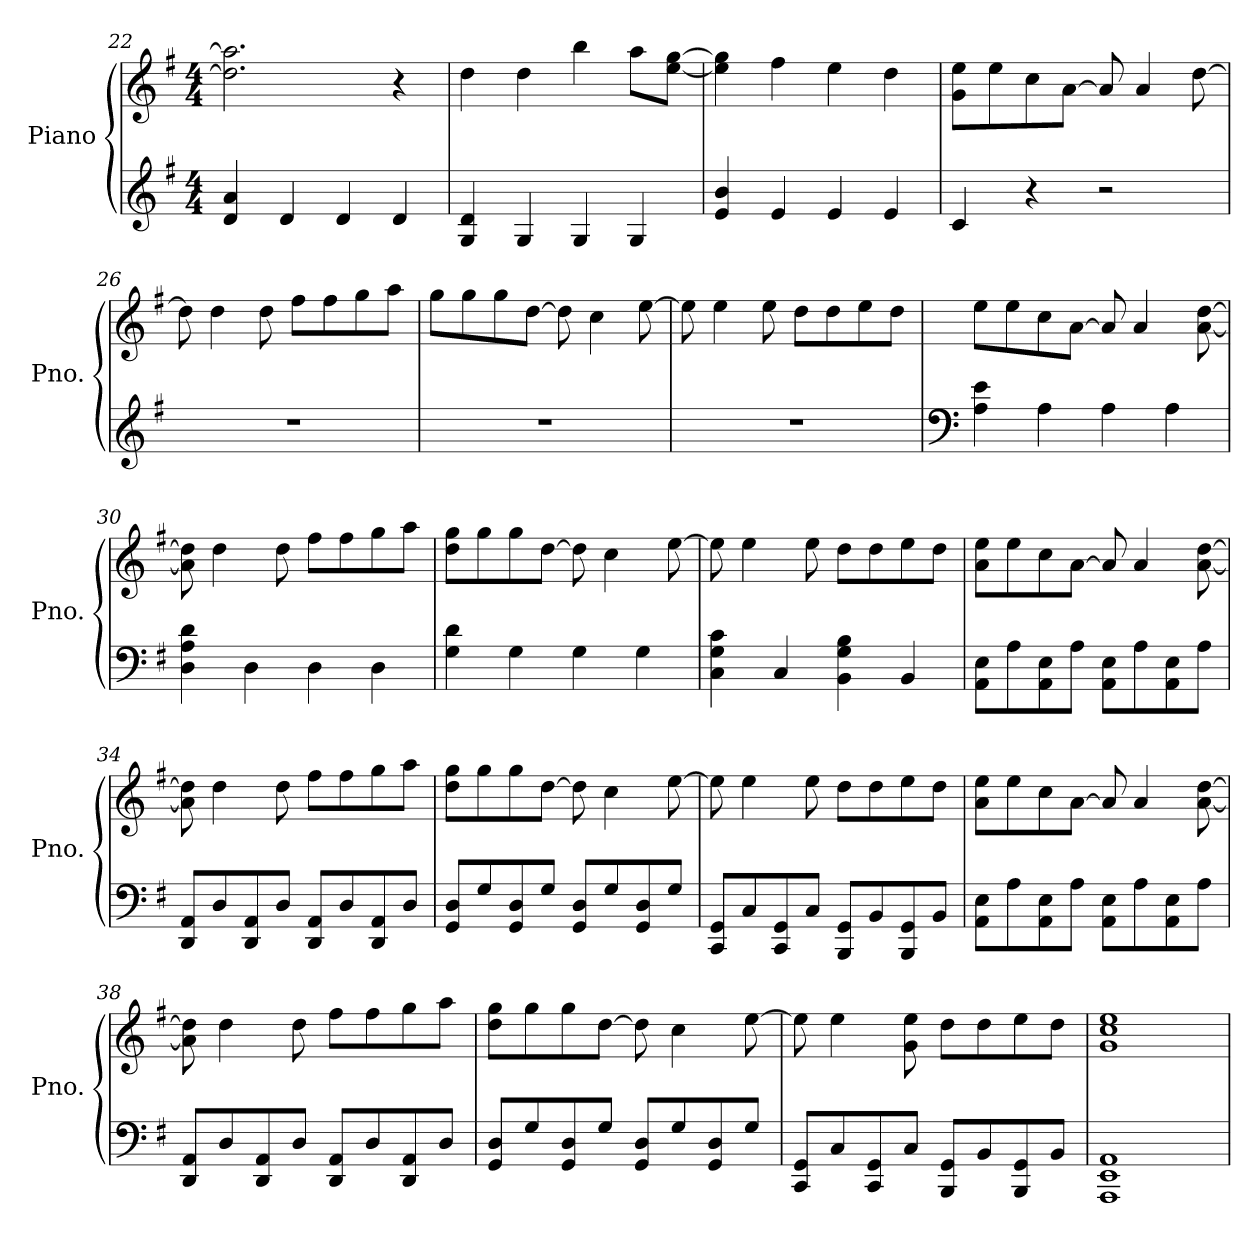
**kern	**kern
*part2	*part1
*staff2	*staff1
*I"Piano	*I"Piano
*I'Pno.	*I'Pno.
!!LO:LB:g=z
*clefG2	*clefG2
*k[f#]	*k[f#]
*M4/4	*M4/4
=22	=22
4d/ 4a/	2.dd\] 2.aa\]
4d/	.
4d/	.
4d/	4r
=23	=23
4G/ 4d/	4dd\
4G/	4dd\
4G/	4bb\
4G/	8aa\L
.	[8ee\ [8gg\J
=24	=24
4e/ 4b/	4ee\] 4gg\]
4e/	4ff#\
4e/	4ee\
4e/	4dd\
=25	=25
4c/	8g\ 8ee\L
.	8ee\
4r	8cc\
.	[8a\J
2r	8a/]
.	4a/
.	[8dd\
=26	=26
1r	8dd\]
.	4dd\
.	8dd\
.	8ff#\L
.	8ff#\
.	8gg\
.	8aa\J
=27	=27
1r	8gg\L
.	8gg\
.	8gg\
.	[8dd\J
.	8dd\]
.	4cc\
.	[8ee\
!!LO:LB:g=z
=28	=28
1r	8ee\]
.	4ee\
.	8ee\
.	8dd\L
.	8dd\
.	8ee\
.	8dd\J
=29	=29
*clefF4	*
4A\ 4e\	8ee\L
.	8ee\
4A\	8cc\
.	[8a\J
4A\	8a/]
.	4a/
4A\	.
.	[8a\ [8dd\
=30	=30
4D\ 4A\ 4d\	8a\] 8dd\]
.	4dd\
4D\	.
.	8dd\
4D\	8ff#\L
.	8ff#\
4D\	8gg\
.	8aa\J
=31	=31
4G\ 4d\	8dd\ 8gg\L
.	8gg\
4G\	8gg\
.	[8dd\J
4G\	8dd\]
.	4cc\
4G\	.
.	[8ee\
=32	=32
4C\ 4G\ 4c\	8ee\]
.	4ee\
4C/	.
.	8ee\
4BB\ 4G\ 4B\	8dd\L
.	8dd\
4BB/	8ee\
.	8dd\J
!!LO:LB:g=z
=33	=33
8AA\ 8E\L	8a\ 8ee\L
8A\	8ee\
8AA\ 8E\	8cc\
8A\J	[8a\J
8AA\ 8E\L	8a/]
8A\	4a/
8AA\ 8E\	.
8A\J	[8a\ [8dd\
=34	=34
8DD/ 8AA/L	8a\] 8dd\]
8D/	4dd\
8DD/ 8AA/	.
8D/J	8dd\
8DD/ 8AA/L	8ff#\L
8D/	8ff#\
8DD/ 8AA/	8gg\
8D/J	8aa\J
=35	=35
8GG/ 8D/L	8dd\ 8gg\L
8G/	8gg\
8GG/ 8D/	8gg\
8G/J	[8dd\J
8GG/ 8D/L	8dd\]
8G/	4cc\
8GG/ 8D/	.
8G/J	[8ee\
=36	=36
8CC/ 8GG/L	8ee\]
8C/	4ee\
8CC/ 8GG/	.
8C/J	8ee\
8BBB/ 8GG/L	8dd\L
8BB/	8dd\
8BBB/ 8GG/	8ee\
8BB/J	8dd\J
=37	=37
8AA\ 8E\L	8a\ 8ee\L
8A\	8ee\
8AA\ 8E\	8cc\
8A\J	[8a\J
8AA\ 8E\L	8a/]
8A\	4a/
8AA\ 8E\	.
8A\J	[8a\ [8dd\
!!LO:PB:g=z
=38	=38
8DD/ 8AA/L	8a\] 8dd\]
8D/	4dd\
8DD/ 8AA/	.
8D/J	8dd\
8DD/ 8AA/L	8ff#\L
8D/	8ff#\
8DD/ 8AA/	8gg\
8D/J	8aa\J
=39	=39
8GG/ 8D/L	8dd\ 8gg\L
8G/	8gg\
8GG/ 8D/	8gg\
8G/J	[8dd\J
8GG/ 8D/L	8dd\]
8G/	4cc\
8GG/ 8D/	.
8G/J	[8ee\
=40	=40
8CC/ 8GG/L	8ee\]
8C/	4ee\
8CC/ 8GG/	.
8C/J	8g\ 8ee\
8BBB/ 8GG/L	8dd\L
8BB/	8dd\
8BBB/ 8GG/	8ee\
8BB/J	8dd\J
=41	=41
1AAA 1EE 1AA	1g 1cc 1ee
=	=
*-	*-
